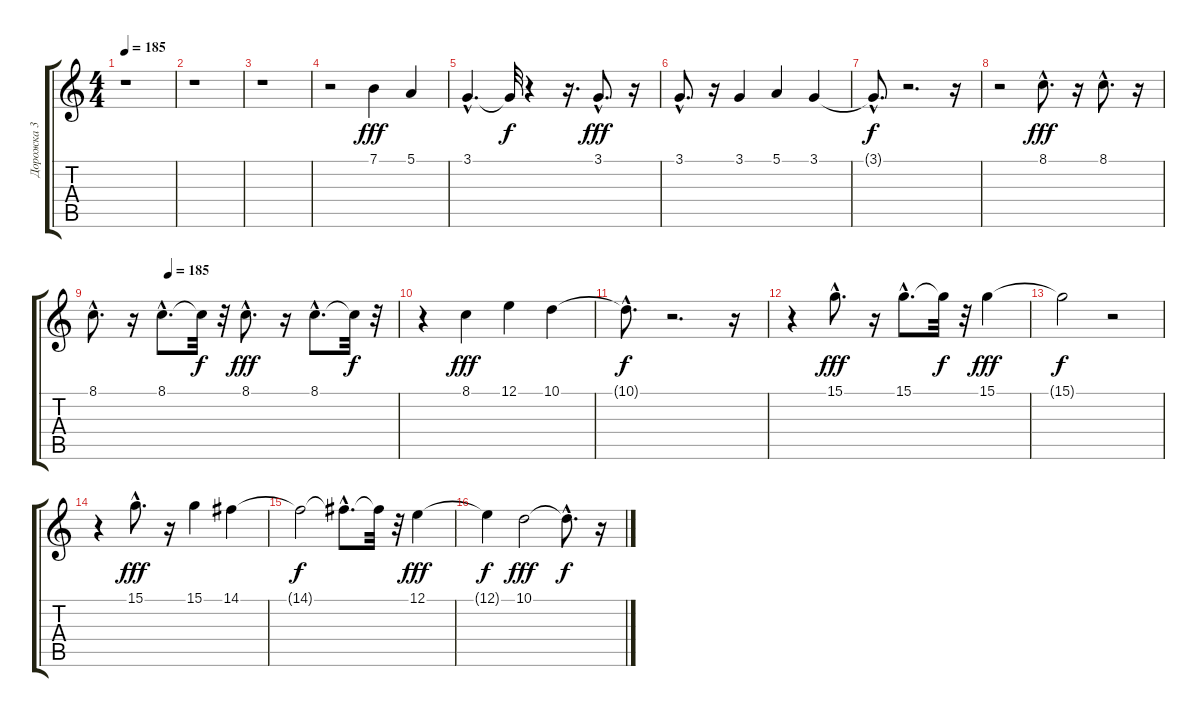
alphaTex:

\track ("Дорожка 3" "Дорожка 3") {instrument clarinet}
\staff {score tabs}
\tuning (E4 B3 G3 D3 A2 E2) {hide}
\ts (4 4)
\tempo 185
\clef g2
\ks c
r.1{dy f} |
r.1 |
r.1 |
r.2 7.1.4{dy fff} 5.1.4 |
3.1{hac}.4{d} 3.1{t}.32{dy f} r.4 r.16{d} 3.1{hac}.8{d dy fff} r.16 |
3.1{hac}.8{d} r.16 3.1.4 5.1.4 3.1.4 |
3.1{hac t}.8{d dy f} r.2{d} r.16 |
r.2 8.1{hac}.8{d dy fff} r.16 8.1{hac}.8{d} r.16 |
\tempo (185 0.25)
8.1{hac}.8{d} r.16 8.1{hac}.8{d} 8.1{t}.32{dy f} r.32 8.1{hac}.8{d dy fff} r.16 8.1{hac}.8{d} 8.1{t}.32{dy f} r.32 |
r.4 8.1.4{dy fff} 12.1.4 10.1.4 |
10.1{hac t}.8{d dy f} r.2{d} r.16 |
r.4 15.1{hac}.8{d dy fff} r.16 15.1{hac}.8{d} 15.1{t}.32{dy f} r.32 15.1.4{dy fff} |
15.1{t}.2{dy f} r.2 |
r.4 15.1{hac}.8{d dy fff} r.16 15.1.4 14.1.4 |
14.1{t}.2{dy f} 14.1{hac t}.8{d} 14.1{t}.32 r.32 12.1.4{dy fff} |
12.1{t}.4{dy f} 10.1.2{dy fff} 10.1{hac t}.8{d dy f} r.16
